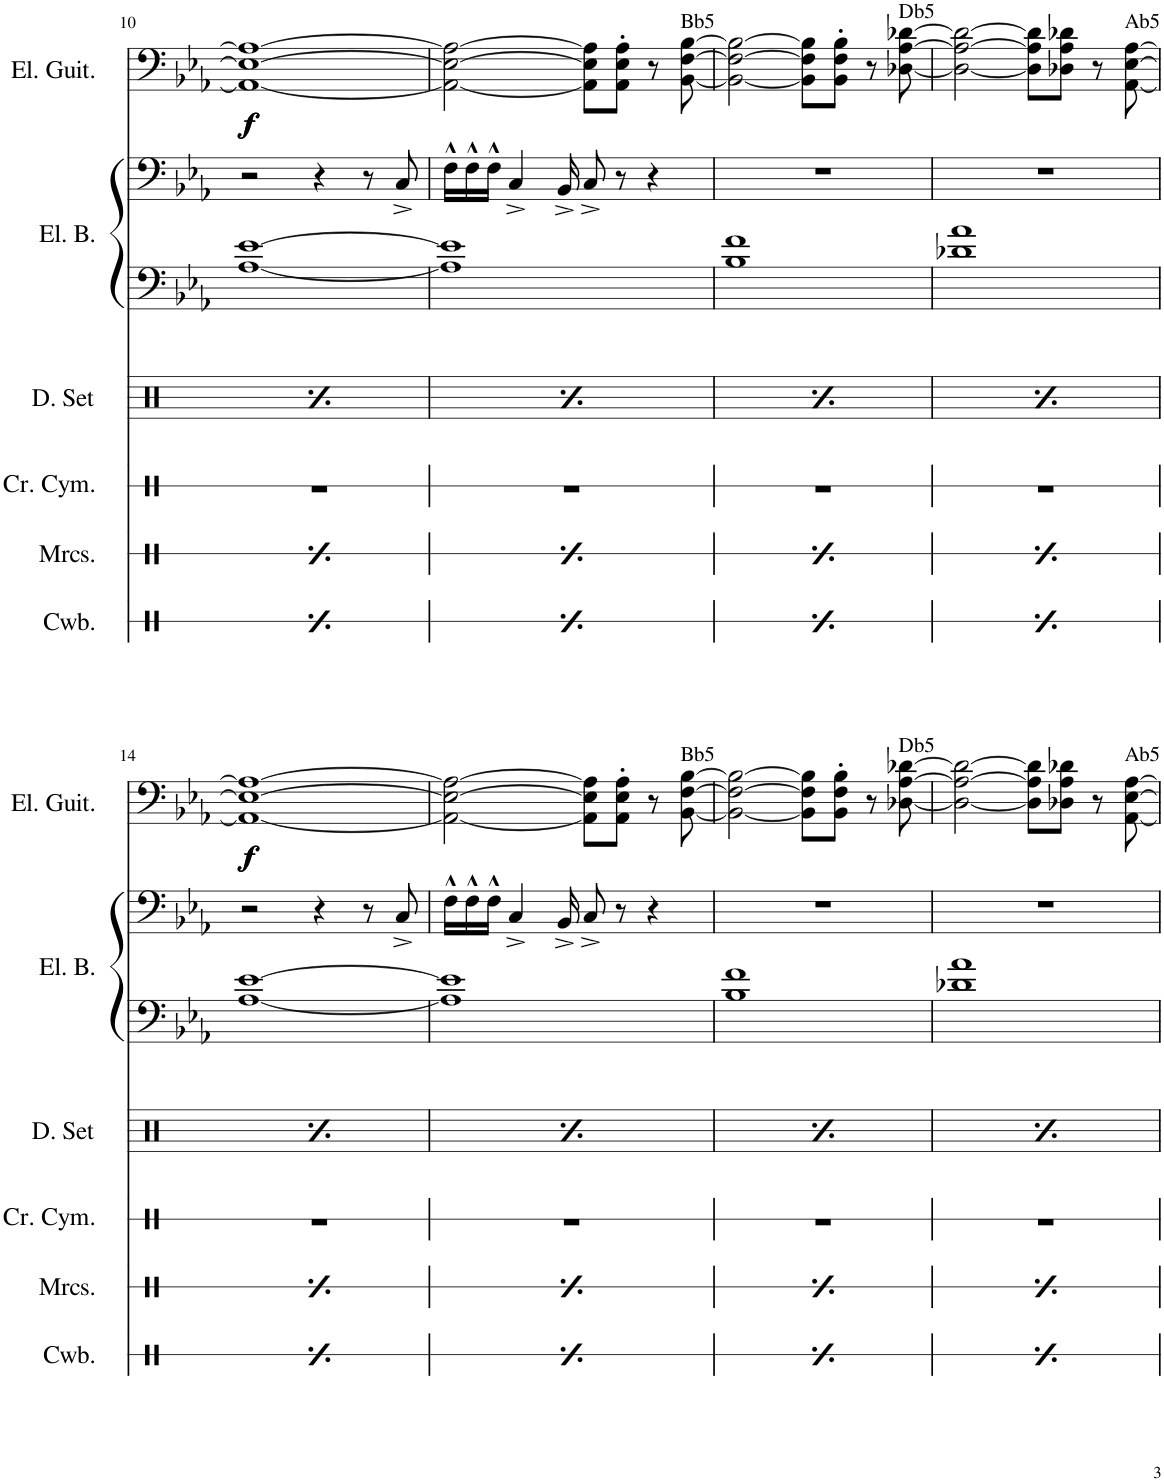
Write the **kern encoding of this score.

**kern	**dynam	**kern	**dynam	**kern	**kern	**dynam	**kern	**kern	**kern	**dynam
*part6	*part6	*part5	*part5	*part4	*part3	*part3	*part2	*part2	*part1	*part1
*staff7	*staff7	*staff6	*staff6	*staff5	*staff4	*staff4	*staff3	*staff2	*staff1	*staff1
*I"Cowbell	*	*I"Maracas	*	*I"Crash Cymbal	*I"Drumset	*	*I"Electric Bass	*	*I"Electric Guitar	*
*I'Cwb.	*	*I'Mrcs.	*	*I'Cr. Cym.	*I'D. Set	*	*I'El. B.	*	*I'El. Guit.	*
!!LO:PB:g=z
*clefX	*	*clefX	*	*clefX	*clefX	*	*clefF4	*clefF4	*clefF4	*
*	*	*	*	*	*	*	*Trd7c12	*Trd7c12	*	*
*k[]	*	*k[]	*	*k[]	*k[]	*	*k[b-e-a-]	*k[b-e-a-]	*k[b-e-a-]	*
*M4/4	*	*M4/4	*	*M4/4	*M4/4	*	*M4/4	*M4/4	*M4/4	*
=10	=10	=10	=10	=10	=10	=10	=10	=10	=10	=10
*	*	*	*	*	*^	*	*	*	*	*
!	!LO:DY:b	!	!LO:DY:b	!	!	!	!LO:DY:b	!	!	!	!LO:DY:b
!	!	!	!	!	!	!	!	!	!	!	!LO:DY:n=1:b
!	!	!	!	!	!	!	!	!	!	!	!LO:DY:n=2:b
4Re\	ff	8Re\L	f	1r	4Rgg/	8Rf\L	f	[1A- [1e-	2r	1AA-_ 1E-_ 1A-_	f f f
.	.	8Re\	.	.	.	8Rf\	.	.	.	.	.
4Re\	.	8Re\	.	.	4Rgg/	8Rcc\	.	.	.	.	.
.	.	8Re\J	.	.	.	8Rf\J	.	.	.	.	.
4Re\	.	8Re\L	.	.	4Rgg/	8Rf\L	.	.	4r	.	.
.	.	8Re\	.	.	.	8Rf\	.	.	.	.	.
4Re\	.	8Re\	.	.	4Rgg/	8Rcc\	.	.	8r	.	.
.	.	8Re\J	.	.	.	8Rf\J	.	.	8C^/	.	.
=11	=11	=11	=11	=11	=11	=11	=11	=11	=11	=11	=11
!	!LO:DY:b	!	!LO:DY:b	!	!	!	!LO:DY:b	!	!	!	!
4Re\	ff	8Re\L	f	1r	4Rgg/	8Rf\L	f	1A-] 1e-]	16F^^\LL	2AA-\_ 2E-\_ 2A-\_	.
.	.	.	.	.	.	.	.	.	16F^^\	.	.
.	.	8Re\	.	.	.	8Rf\	.	.	16F^^\JJ	.	.
.	.	.	.	.	.	.	.	.	4C^/	.	.
4Re\	.	8Re\	.	.	4Rgg/	8Rcc\	.	.	.	.	.
.	.	8Re\J	.	.	.	8Rf\J	.	.	.	.	.
.	.	.	.	.	.	.	.	.	16BB-^/	.	.
4Re\	.	8Re\L	.	.	4Rgg/	8Rf\L	.	.	8C^/	8AA-\] 8E-\] 8A-\]L	.
.	.	8Re\	.	.	.	8Rf\	.	.	8r	8AA-\' 8E-\' 8A-\'J	.
4Re\	.	8Re\	.	.	4Rgg/	8Rcc\	.	.	4r	8r	.
!	!	!	!	!	!	!	!	!	!	!LO:TX:a:t=Bb5	!
.	.	8Re\J	.	.	.	8Rf\J	.	.	.	[8BB-\ [8F\ [8B-\	.
=12	=12	=12	=12	=12	=12	=12	=12	=12	=12	=12	=12
!	!LO:DY:b	!	!LO:DY:b	!	!	!	!LO:DY:b	!	!	!	!
4Re\	ff	8Re\L	f	1r	4Rgg/	8Rf\L	f	1B- 1f	1r	2BB-\_ 2F\_ 2B-\_	.
.	.	8Re\	.	.	.	8Rf\	.	.	.	.	.
4Re\	.	8Re\	.	.	4Rgg/	8Rcc\	.	.	.	.	.
.	.	8Re\J	.	.	.	8Rf\J	.	.	.	.	.
4Re\	.	8Re\L	.	.	4Rgg/	8Rf\L	.	.	.	8BB-\] 8F\] 8B-\]L	.
.	.	8Re\	.	.	.	8Rf\	.	.	.	8BB-\' 8F\' 8B-\'J	.
4Re\	.	8Re\	.	.	4Rgg/	8Rcc\	.	.	.	8r	.
!	!	!	!	!	!	!	!	!	!	!LO:TX:a:t=Db5	!
.	.	8Re\J	.	.	.	8Rf\J	.	.	.	[8D-X\ [8A-\ [8d-X\	.
=13	=13	=13	=13	=13	=13	=13	=13	=13	=13	=13	=13
!	!LO:DY:b	!	!LO:DY:b	!	!	!	!LO:DY:b	!	!	!	!
4Re\	ff	8Re\L	f	1r	4Rgg/	8Rf\L	f	1d-X 1a-	1r	2D-\_ 2A-\_ 2d-\_	.
.	.	8Re\	.	.	.	8Rf\	.	.	.	.	.
4Re\	.	8Re\	.	.	4Rgg/	8Rcc\	.	.	.	.	.
.	.	8Re\J	.	.	.	8Rf\J	.	.	.	.	.
4Re\	.	8Re\L	.	.	4Rgg/	8Rf\L	.	.	.	8D-\] 8A-\] 8d-\]L	.
.	.	8Re\	.	.	.	8Rf\	.	.	.	8D-X\ 8A-\ 8d-X\J	.
4Re\	.	8Re\	.	.	4Rgg/	8Rcc\	.	.	.	8r	.
!	!	!	!	!	!	!	!	!	!	!LO:TX:a:t=Ab5	!
.	.	8Re\J	.	.	.	8Rf\J	.	.	.	[8AA-\ [8E-\ [8A-\	.
!!LO:LB:g=z
=14	=14	=14	=14	=14	=14	=14	=14	=14	=14	=14	=14
!	!LO:DY:b	!	!LO:DY:b	!	!	!	!LO:DY:b	!	!	!	!LO:DY:b
!	!	!	!	!	!	!	!	!	!	!	!LO:DY:n=1:b
!	!	!	!	!	!	!	!	!	!	!	!LO:DY:n=2:b
4Re\	ff	8Re\L	f	1r	4Rgg/	8Rf\L	f	[1A- [1e-	2r	1AA-_ 1E-_ 1A-_	f f f
.	.	8Re\	.	.	.	8Rf\	.	.	.	.	.
4Re\	.	8Re\	.	.	4Rgg/	8Rcc\	.	.	.	.	.
.	.	8Re\J	.	.	.	8Rf\J	.	.	.	.	.
4Re\	.	8Re\L	.	.	4Rgg/	8Rf\L	.	.	4r	.	.
.	.	8Re\	.	.	.	8Rf\	.	.	.	.	.
4Re\	.	8Re\	.	.	4Rgg/	8Rcc\	.	.	8r	.	.
.	.	8Re\J	.	.	.	8Rf\J	.	.	8C^/	.	.
=15	=15	=15	=15	=15	=15	=15	=15	=15	=15	=15	=15
!	!LO:DY:b	!	!LO:DY:b	!	!	!	!LO:DY:b	!	!	!	!
4Re\	ff	8Re\L	f	1r	4Rgg/	8Rf\L	f	1A-] 1e-]	16F^^\LL	2AA-\_ 2E-\_ 2A-\_	.
.	.	.	.	.	.	.	.	.	16F^^\	.	.
.	.	8Re\	.	.	.	8Rf\	.	.	16F^^\JJ	.	.
.	.	.	.	.	.	.	.	.	4C^/	.	.
4Re\	.	8Re\	.	.	4Rgg/	8Rcc\	.	.	.	.	.
.	.	8Re\J	.	.	.	8Rf\J	.	.	.	.	.
.	.	.	.	.	.	.	.	.	16BB-^/	.	.
4Re\	.	8Re\L	.	.	4Rgg/	8Rf\L	.	.	8C^/	8AA-\] 8E-\] 8A-\]L	.
.	.	8Re\	.	.	.	8Rf\	.	.	8r	8AA-\' 8E-\' 8A-\'J	.
4Re\	.	8Re\	.	.	4Rgg/	8Rcc\	.	.	4r	8r	.
!	!	!	!	!	!	!	!	!	!	!LO:TX:a:t=Bb5	!
.	.	8Re\J	.	.	.	8Rf\J	.	.	.	[8BB-\ [8F\ [8B-\	.
=16	=16	=16	=16	=16	=16	=16	=16	=16	=16	=16	=16
!	!LO:DY:b	!	!LO:DY:b	!	!	!	!LO:DY:b	!	!	!	!
4Re\	ff	8Re\L	f	1r	4Rgg/	8Rf\L	f	1B- 1f	1r	2BB-\_ 2F\_ 2B-\_	.
.	.	8Re\	.	.	.	8Rf\	.	.	.	.	.
4Re\	.	8Re\	.	.	4Rgg/	8Rcc\	.	.	.	.	.
.	.	8Re\J	.	.	.	8Rf\J	.	.	.	.	.
4Re\	.	8Re\L	.	.	4Rgg/	8Rf\L	.	.	.	8BB-\] 8F\] 8B-\]L	.
.	.	8Re\	.	.	.	8Rf\	.	.	.	8BB-\' 8F\' 8B-\'J	.
4Re\	.	8Re\	.	.	4Rgg/	8Rcc\	.	.	.	8r	.
!	!	!	!	!	!	!	!	!	!	!LO:TX:a:t=Db5	!
.	.	8Re\J	.	.	.	8Rf\J	.	.	.	[8D-X\ [8A-\ [8d-X\	.
=17	=17	=17	=17	=17	=17	=17	=17	=17	=17	=17	=17
!	!LO:DY:b	!	!LO:DY:b	!	!	!	!LO:DY:b	!	!	!	!
4Re\	ff	8Re\L	f	1r	4Rgg/	8Rf\L	f	1d-X 1a-	1r	2D-\_ 2A-\_ 2d-\_	.
.	.	8Re\	.	.	.	8Rf\	.	.	.	.	.
4Re\	.	8Re\	.	.	4Rgg/	8Rcc\	.	.	.	.	.
.	.	8Re\J	.	.	.	8Rf\J	.	.	.	.	.
4Re\	.	8Re\L	.	.	4Rgg/	8Rf\L	.	.	.	8D-\] 8A-\] 8d-\]L	.
.	.	8Re\	.	.	.	8Rf\	.	.	.	8D-X\ 8A-\ 8d-X\J	.
4Re\	.	8Re\	.	.	4Rgg/	8Rcc\	.	.	.	8r	.
!	!	!	!	!	!	!	!	!	!	!LO:TX:a:t=Ab5	!
.	.	8Re\J	.	.	.	8Rf\J	.	.	.	[8AA-\ [8E-\ [8A-\	.
*	*	*	*	*	*v	*v	*	*	*	*	*
=	=	=	=	=	=	=	=	=	=	=
*-	*-	*-	*-	*-	*-	*-	*-	*-	*-	*-
